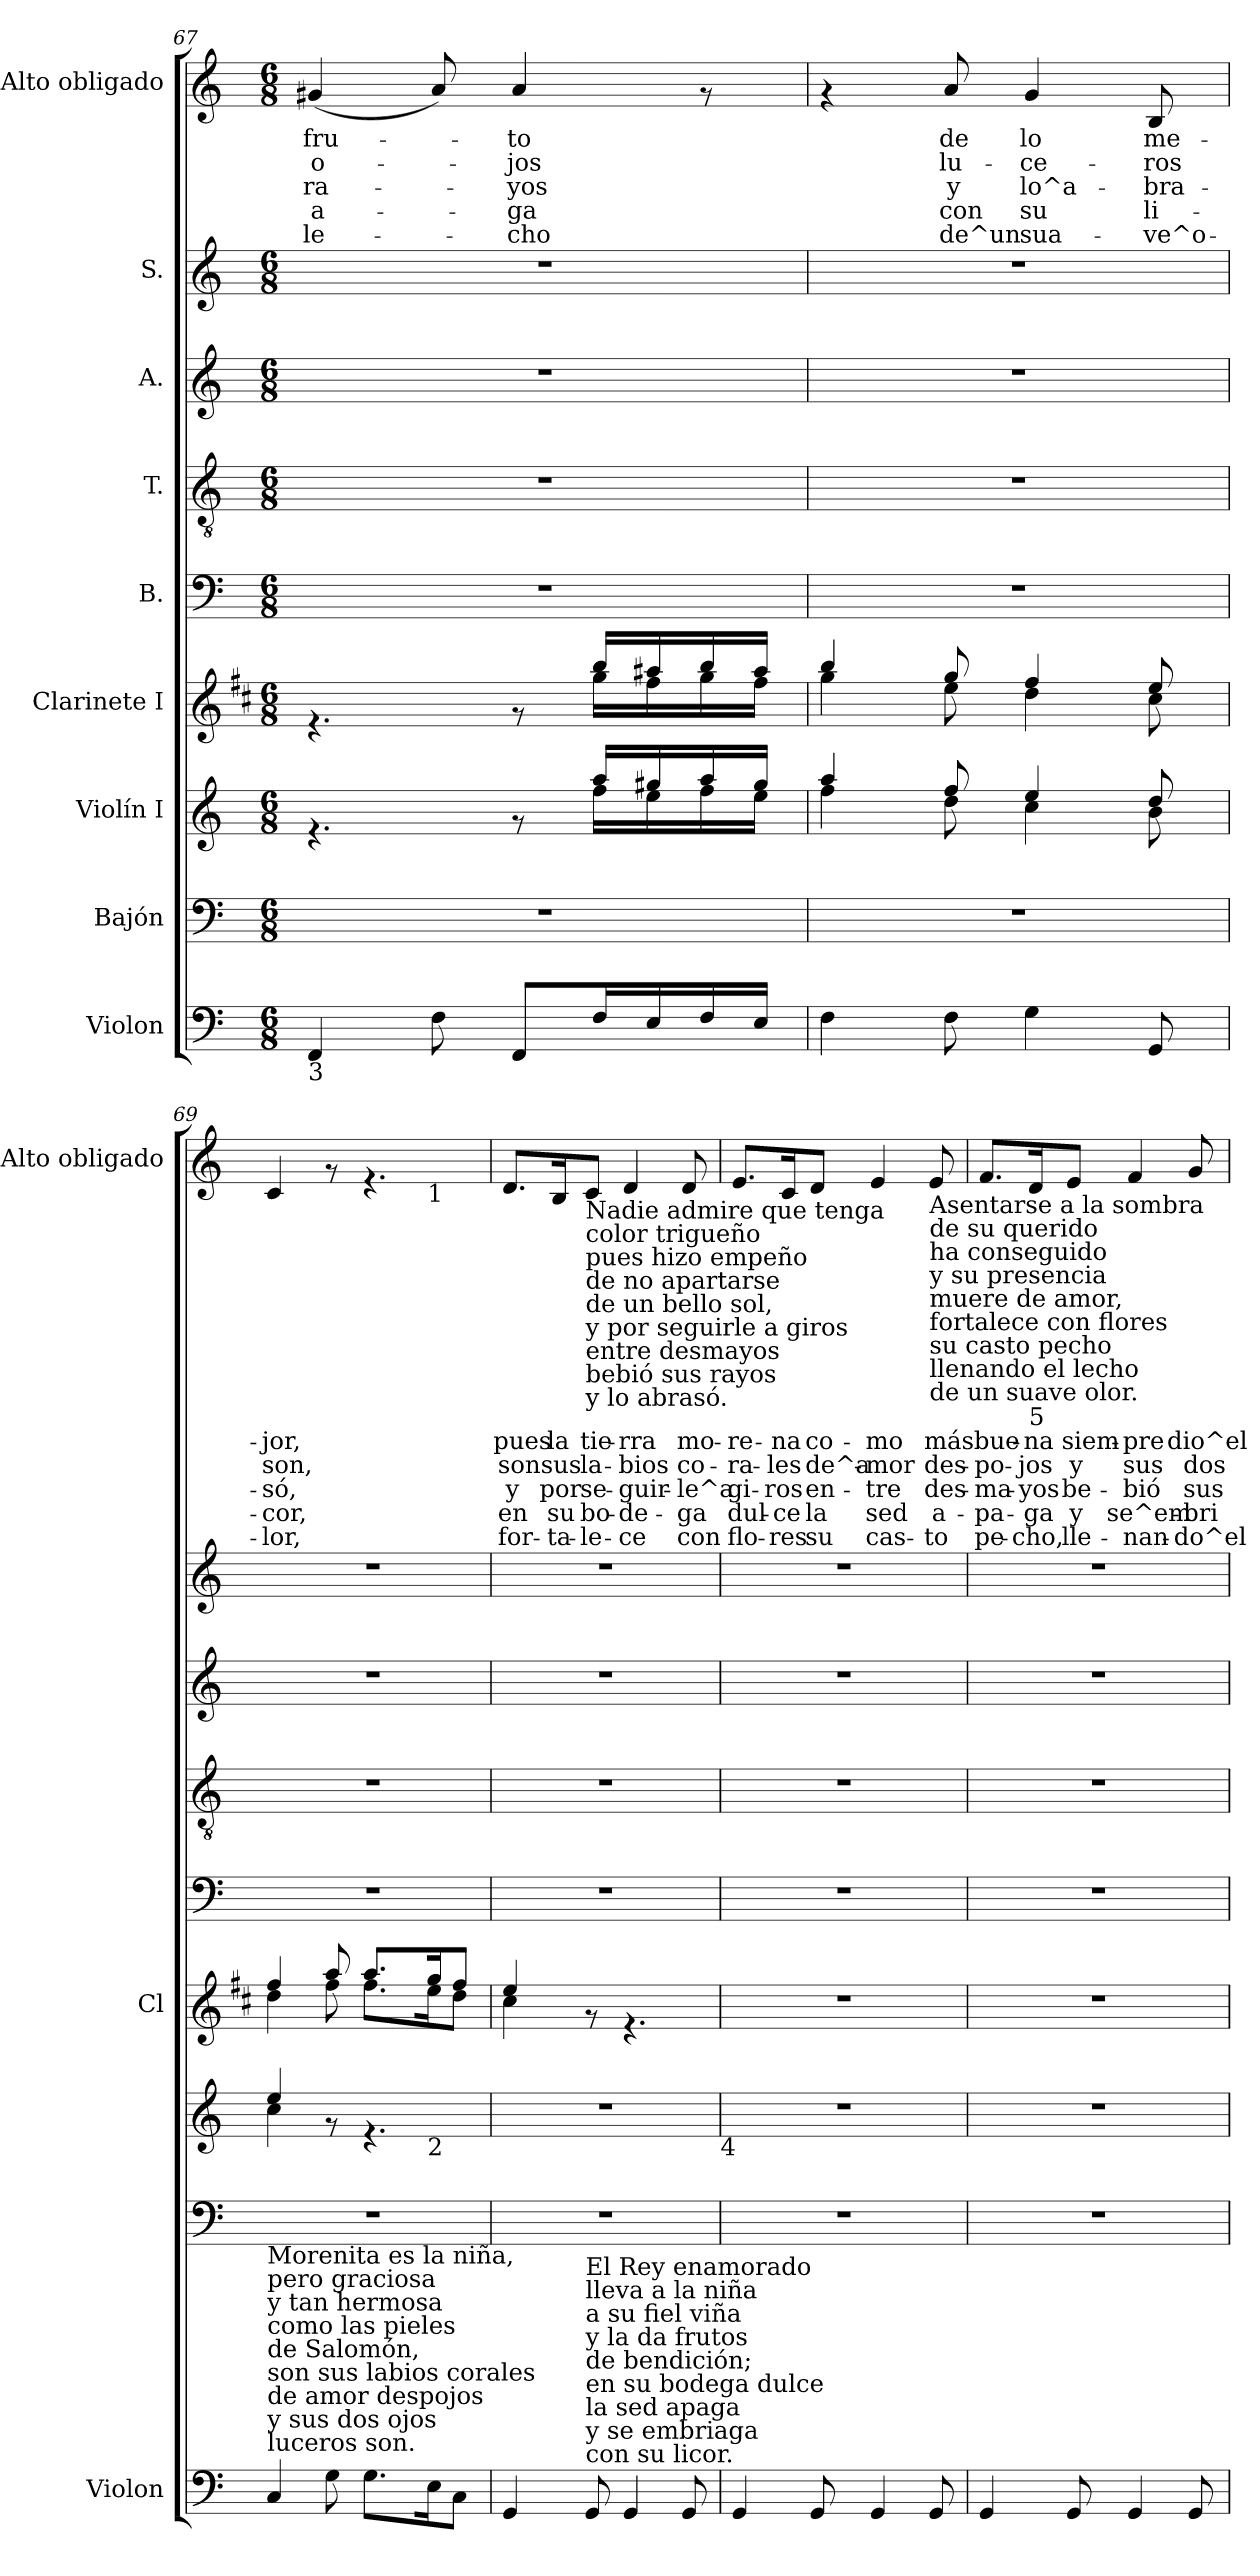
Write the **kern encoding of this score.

**kern	**kern	**kern	**kern	**kern	**kern	**kern	**kern	**kern	**text	**text	**text	**text	**text
*part9	*part8	*part7	*part6	*part5	*part4	*part3	*part2	*part1	*part1	*part1	*part1	*part1	*part1
*staff9	*staff8	*staff7	*staff6	*staff5	*staff4	*staff3	*staff2	*staff1	*staff1	*staff1	*staff1	*staff1	*staff1
*I"Violon	*I"Bajón	*I"Violín I	*I"Clarinete I	*I"B.	*I"T.	*I"A.	*I"S.	*I"Alto obligado	*	*	*	*	*
*I'Violon	*	*	*I'Cl	*	*	*	*	*I'Alto obligado	*	*	*	*	*
*clefF4	*clefF4	*clefG2	*clefG2	*clefF4	*clefGv2	*clefG2	*clefG2	*clefG2	*	*	*	*	*
*	*	*	*ITrd1c2	*	*	*	*	*	*	*	*	*	*
*k[]	*k[]	*k[]	*k[]	*k[]	*k[]	*k[]	*k[]	*k[]	*	*	*	*	*
*C:	*C:	*C:	*C:	*C:	*C:	*C:	*C:	*C:	*	*	*	*	*
*M6/8	*M6/8	*M6/8	*M6/8	*M6/8	*M6/8	*M6/8	*M6/8	*M6/8	*	*	*	*	*
=67	=67	=67	=67	=67	=67	=67	=67	=67	=67	=67	=67	=67	=67
*	*	*^	*^	*	*	*	*	*	*	*	*	*	*
!LO:TX:b:t=3	!	!	!	!	!	!	!	!	!	!	!	!	!	!	!
!	!	!	!	!	!	!	!	!	!	!	!LO:LY:b	!LO:LY:b	!LO:LY:b	!LO:LY:b	!LO:LY:b
4FF/	2.r	4.rf	2ryy	4.rf	2ryy	2.r	2.r	2.r	2.r	(>4g#X/	fru-	o-	ra-	-a-	le-
8F\	.	.	.	.	.	.	.	.	.	8a/)	.	.	.	.	.
!	!	!	!	!	!	!	!	!	!	!	!LO:LY:b	!LO:LY:b	!LO:LY:b	!LO:LY:b	!LO:LY:b
8FF/L	.	8rf	.	8rf	.	.	.	.	.	4a/	-to	-jos	-yos	-ga	-cho
16F/L	.	16aa/LL	16ff\LL	16aa/LL	16ff\LL	.	.	.	.	.	.	.	.	.	.
16E/	.	16gg#X/	16ee\	16gg#X/	16ee\	.	.	.	.	.	.	.	.	.	.
16F/	.	16aa/	16ff\	16aa/	16ff\	.	.	.	.	8rf	.	.	.	.	.
16E/JJ	.	16gg#/JJ	16ee\JJ	16gg#/JJ	16ee\JJ	.	.	.	.	.	.	.	.	.	.
=68	=68	=68	=68	=68	=68	=68	=68	=68	=68	=68	=68	=68	=68	=68	=68
4F\	2.r	4aa/	4ff\	4aa/	4ff\	2.r	2.r	2.r	2.r	4rf	.	.	.	.	.
!	!	!	!	!	!	!	!	!	!	!	!LO:LY:b	!LO:LY:b	!LO:LY:b	!LO:LY:b	!LO:LY:b
8F\	.	8ff/	8dd\	8ff/	8dd\	.	.	.	.	8a/	de	lu-	y	con	de^un
!	!	!	!	!	!	!	!	!	!	!	!LO:LY:b	!LO:LY:b	!LO:LY:b	!LO:LY:b	!LO:LY:b
4G\	.	4ee/	4cc\	4ee/	4cc\	.	.	.	.	4g/	lo	-ce-	lo^a-	su	sua-
!	!	!	!	!	!	!	!	!	!	!	!LO:LY:b	!LO:LY:b	!LO:LY:b	!LO:LY:b	!LO:LY:b
8GG/	.	8dd/	8b\	8dd/	8b\	.	.	.	.	8B/	me-	-ros	-bra-	li-	-ve^o-
!!LO:LB:g=z
=69	=69	=69	=69	=69	=69	=69	=69	=69	=69	=69	=69	=69	=69	=69	=69
!	!	!	!	!	!	!	!	!	!	!LO:TX:a:B:t=Coplas	!	!	!	!	!
!	!	!	!	!	!	!	!	!	!	!LO:TX:t=&colon;	!	!	!	!	!
!	!	!	!	!	!	!	!	!	!	!LO:TX:b:t=Viva la morenita,\nagraciadita,\nque al mundo ha dado\nel sazonado\npan de la flor,\npues la tierra morena\ncomo más buena\nsiempre dio el fruto\nde lo mejor.	!	!	!	!	!
!LO:TX:a:t=Morenita es la niña,\npero graciosa\ny tan hermosa\ncomo las pieles\nde Salomón,\nson sus labios corales\nde amor despojos\ny sus dos ojos\nluceros son.	!	!	!	!	!	!	!	!	!	!	!	!	!	!	!
!	!	!	!	!	!	!	!	!	!	!	!LO:LY:b	!LO:LY:b	!LO:LY:b	!LO:LY:b	!LO:LY:b
*	*	*	*^	*	*	*	*	*	*	*^	*	*	*	*	*
4C/	2.r	4cc\	4ee/	2ryy	4ee/	4cc\	2.r	2.r	2.r	2.r	4c/	2ryy	-jor,	son,	-só,	-cor,	-lor,
8G\	.	8rf	2ryy	.	8gg/	8ee\	.	.	.	.	8rf	.	.	.	.	.	.
8.G\L	.	4.rf	.	.	8.gg/L	8.ee\L	.	.	.	.	4.rf	.	.	.	.	.	.
.	.	.	.	16ryy	.	.	.	.	.	.	.	16ryy	.	.	.	.	.
!	!	!	!	!	!	!	!	!	!	!	!	!LO:TX:b:t=1	!	!	!	!	!
!	!	!	!	!LO:TX:b:t=2	!	!	!	!	!	!	!	!	!	!	!	!	!
16E\k	.	.	.	8.ryy	16ff/k	16dd\k	.	.	.	.	.	8.ryy	.	.	.	.	.
8C\J	.	.	.	.	8ee/J	8cc\J	.	.	.	.	.	.	.	.	.	.	.
=70	=70	=70	=70	=70	=70	=70	=70	=70	=70	=70	=70	=70	=70	=70	=70	=70	=70
!	!	!	!	!	!	!	!	!	!	!	!	!	!LO:LY:b	!LO:LY:b	!LO:LY:b	!LO:LY:b	!LO:LY:b
*	*	*v	*v	*v	*	*	*	*	*	*	*v	*v	*	*	*	*	*
4GG/	2.r	2.r	4dd/	4b\	2.r	2.r	2.r	2.r	8.d/L	pues	son	y	en	for-
!	!	!	!	!	!	!	!	!	!	!LO:LY:b	!LO:LY:b	!LO:LY:b	!LO:LY:b	!LO:LY:b
.	.	.	.	.	.	.	.	.	16B/K	la	sus	por	su	-ta-
!	!	!	!	!	!	!	!	!	!LO:TX:b:t=Nadie admire que tenga\ncolor trigueño\npues hizo empeño\nde no apartarse\nde un bello sol,\ny por seguirle a giros\nentre desmayos\nbebió sus rayos\ny lo abrasó.	!	!	!	!	!
!LO:TX:a:t=El Rey enamorado\nlleva a la niña\na su fiel viña\ny la da frutos\nde bendición;\nen su bodega dulce\nla sed apaga\ny se embriaga\ncon su licor.	!	!	!	!	!	!	!	!	!	!	!	!	!	!
!	!	!	!	!	!	!	!	!	!	!LO:LY:b	!LO:LY:b	!LO:LY:b	!LO:LY:b	!LO:LY:b
8GG/	.	.	8rf	2ryy	.	.	.	.	8c/J	tie-	la-	se-	bo-	-le-
!	!	!	!	!	!	!	!	!	!	!LO:LY:b	!LO:LY:b	!LO:LY:b	!LO:LY:b	!LO:LY:b
4GG/	.	.	4.rf	.	.	.	.	.	4d/	-rra	-bios	-guir-	-de-	-ce
!	!	!	!	!	!	!	!	!	!	!LO:LY:b	!LO:LY:b	!LO:LY:b	!LO:LY:b	!LO:LY:b
8GG/	.	.	.	.	.	.	.	.	8d/	mo-	co-	-le^a	-ga	con
*	*	*	*v	*v	*	*	*	*	*	*	*	*	*	*
!	!	!LO:TX:b:t=4	!	!	!	!	!	!	!	!	!	!	!
=71	=71	=71	=71	=71	=71	=71	=71	=71	=71	=71	=71	=71	=71
!	!	!	!	!	!	!	!	!	!LO:LY:b	!LO:LY:b	!LO:LY:b	!LO:LY:b	!LO:LY:b
4GG/	2.r	2.r	2.r	2.r	2.r	2.r	2.r	8.e/L	-re-	-ra-	gi-	dul-	flo-
!	!	!	!	!	!	!	!	!	!LO:LY:b	!LO:LY:b	!LO:LY:b	!LO:LY:b	!LO:LY:b
.	.	.	.	.	.	.	.	16c/K	-na	-les	-ros	-ce	-res
!	!	!	!	!	!	!	!	!	!LO:LY:b	!LO:LY:b	!LO:LY:b	!LO:LY:b	!LO:LY:b
8GG/	.	.	.	.	.	.	.	8d/J	co-	de^a-	en-	la	su
!	!	!	!	!	!	!	!	!	!LO:LY:b	!LO:LY:b	!LO:LY:b	!LO:LY:b	!LO:LY:b
4GG/	.	.	.	.	.	.	.	4e/	-mo	-mor	-tre	sed	cas-
!	!	!	!	!	!	!	!	!LO:TX:b:t=Asentarse a la sombra\nde su querido\nha conseguido\ny su presencia\nmuere de amor,\nfortalece con flores\nsu casto pecho\nllenando el lecho\nde un suave olor.	!	!	!	!	!
!	!	!	!	!	!	!	!	!	!LO:LY:b	!LO:LY:b	!LO:LY:b	!LO:LY:b	!LO:LY:b
8GG/	.	.	.	.	.	.	.	8e/	más	des-	des-	a-	-to
=72	=72	=72	=72	=72	=72	=72	=72	=72	=72	=72	=72	=72	=72
!	!	!	!	!	!	!	!	!	!LO:LY:b	!LO:LY:b	!LO:LY:b	!LO:LY:b	!LO:LY:b
4GG/	2.r	2.r	2.r	2.r	2.r	2.r	2.r	8.f/L	bue-	-po-	-ma-	-pa-	pe-
!	!	!	!	!	!	!	!	!LO:TX:b:t=5	!	!	!	!	!
!	!	!	!	!	!	!	!	!	!LO:LY:b	!LO:LY:b	!LO:LY:b	!LO:LY:b	!LO:LY:b
.	.	.	.	.	.	.	.	16d/K	-na	-jos	-yos	-ga	-cho,
!	!	!	!	!	!	!	!	!	!LO:LY:b	!LO:LY:b	!LO:LY:b	!LO:LY:b	!LO:LY:b
8GG/	.	.	.	.	.	.	.	8e/J	siem-	y	be-	y	lle-
!	!	!	!	!	!	!	!	!	!LO:LY:b	!LO:LY:b	!LO:LY:b	!LO:LY:b	!LO:LY:b
4GG/	.	.	.	.	.	.	.	4f/	-pre	sus	-bió	se^em-	-nan-
!	!	!	!	!	!	!	!	!	!LO:LY:b	!LO:LY:b	!LO:LY:b	!LO:LY:b	!LO:LY:b
8GG/	.	.	.	.	.	.	.	8g/	dio^el	dos	sus	-bri-	-do^el
=	=	=	=	=	=	=	=	=	=	=	=	=	=
*-	*-	*-	*-	*-	*-	*-	*-	*-	*-	*-	*-	*-	*-
